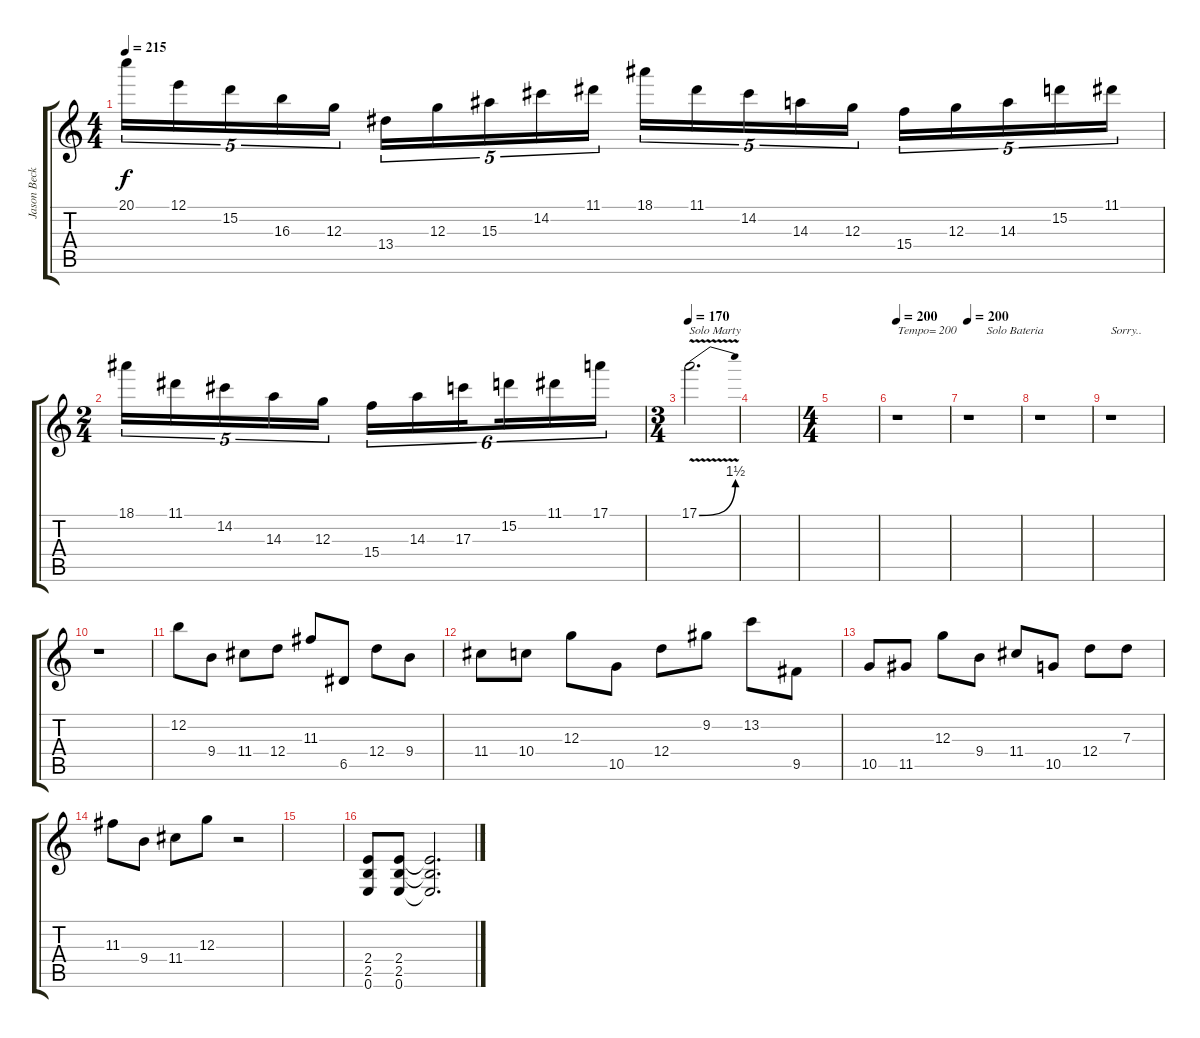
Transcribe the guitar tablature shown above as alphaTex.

\track ("Jason Becker" "Jason Beck") {instrument distortionguitar}
\staff {score tabs}
\tuning (E4 B3 G3 D3 A2 E2) {hide}
\ts (4 4)
\tempo 215
\clef g2
\ks c
20.1.16{tu (5 4) dy f} 12.1.16{tu (5 4)} 15.2.16{tu (5 4)} 16.3.16{tu (5 4)} 12.3.16{tu (5 4)} 13.4.16{tu (5 4)} 12.3.16{tu (5 4)} 15.3.16{tu (5 4)} 14.2.16{tu (5 4)} 11.1.16{tu (5 4)} 18.1.16{tu (5 4)} 11.1.16{tu (5 4)} 14.2.16{tu (5 4)} 14.3.16{tu (5 4)} 12.3.16{tu (5 4)} 15.4.16{tu (5 4)} 12.3.16{tu (5 4)} 14.3.16{tu (5 4)} 15.2.16{tu (5 4)} 11.1.16{tu (5 4)} |
\ts (2 4)
18.1.16{tu (5 4)} 11.1.16{tu (5 4)} 14.2.16{tu (5 4)} 14.3.16{tu (5 4)} 12.3.16{tu (5 4)} 15.4.16{tu (6 4)} 14.3.16{tu (6 4)} 17.3.16{tu (6 4) beam splitsecondary} 15.2.16{tu (6 4)} 11.1.16{tu (6 4)} 17.1.16{tu (6 4)} |
\ts (3 4)
\tempo 170
17.1{be (bend 0 0 60 6) v}.2{d txt "Solo Marty"} |
|
\ts (4 4)
|
\tempo 200
r.1{txt "Tempo= 200"} |
\tempo 200
r.1{txt "      Solo Bateria"} |
r.1 |
r.1{txt "Sorry.."} |
r.1 |
12.2.8 9.4.8 11.4.8 12.4.8 11.3.8 6.5.8 12.4.8 9.4.8 |
11.4.8 10.4.8 12.3.8 10.5.8 12.4.8 9.2.8 13.2.8 9.5.8 |
10.5.8 11.5.8 12.3.8 9.4.8 11.4.8 10.5.8 12.4.8 7.3.8 |
11.3.8 9.4.8 11.4.8 12.3.8 r.2 |
|
(2.4 2.5 0.6).8 (2.4 2.5 0.6).8 (2.4{t} 2.5{t} 0.6{t}).2{d}
